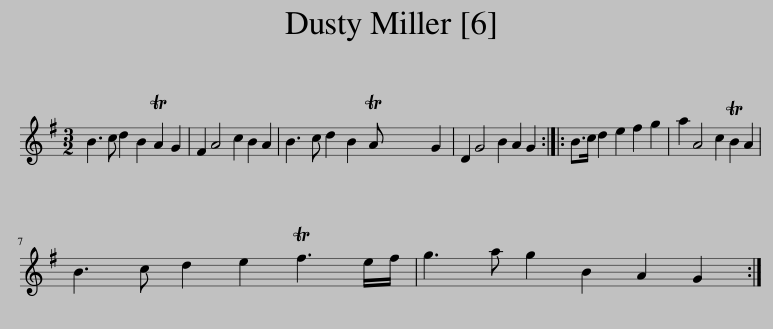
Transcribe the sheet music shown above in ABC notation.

X:1
L:1/8
M:3/2
I:linebreak $
K:G
V:1 treble
V:1
 B3 c d2 B2 TA2 G2 | F2 A4 c2 B2 A2 | B3 c d2 B2 TA x22 G2 | D2 G4 B2 A2 G2 :: B>c d2 e2 f2 g2 | %5
 a2 A4 c2 TB2 A2 |$ B3 c d2 e2 Tf3 e/f/ | g3 a g2 B2 A2 G2 :| %8
